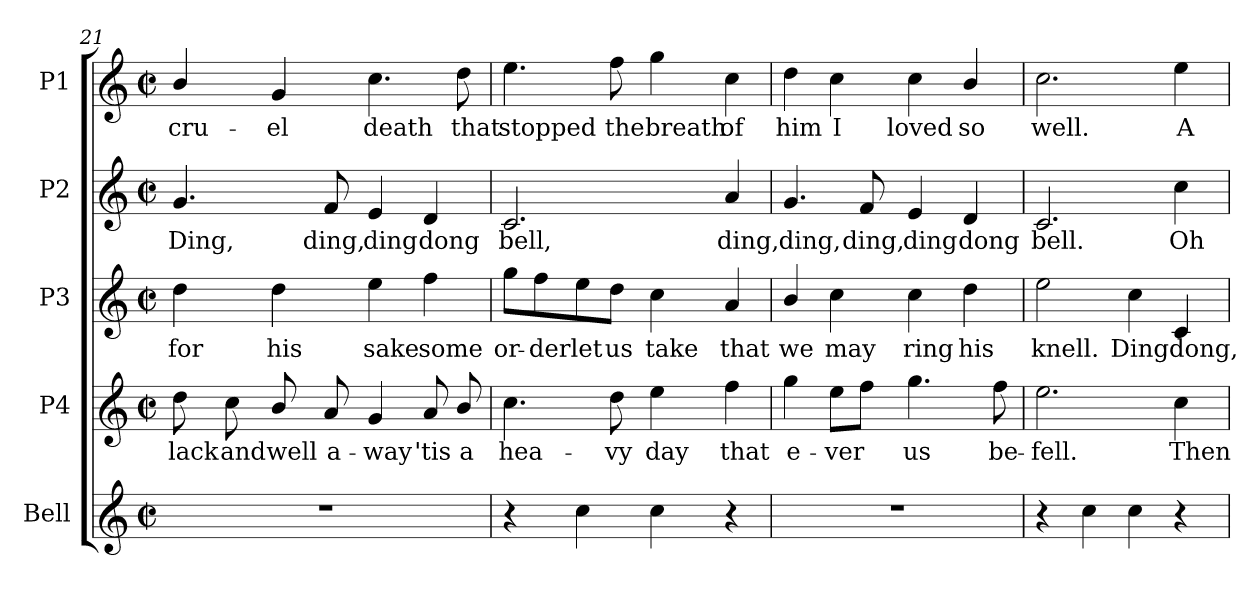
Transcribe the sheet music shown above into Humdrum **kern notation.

**kern	**kern	**text	**kern	**text	**kern	**text	**kern	**text
*part5	*part4	*part4	*part3	*part3	*part2	*part2	*part1	*part1
*staff5	*staff4	*staff4	*staff3	*staff3	*staff2	*staff2	*staff1	*staff1
*I"Bell	*I"P4	*	*I"P3	*	*I"P2	*	*I"P1	*
!!LO:LB:g=z
*clefG2	*clefG2	*	*clefG2	*	*clefG2	*	*clefG2	*
*ITrd-14c-24	*	*	*	*	*	*	*	*
*k[]	*k[]	*	*k[]	*	*k[]	*	*k[]	*
*C:	*C:	*	*C:	*	*C:	*	*C:	*
*M2/2	*M2/2	*	*M2/2	*	*M2/2	*	*M2/2	*
*met(c|)	*met(c|)	*	*met(c|)	*	*met(c|)	*	*met(c|)	*
=21	=21	=21	=21	=21	=21	=21	=21	=21
!	!	!LO:LY:b:color=#000000	!	!	!	!	!	!
!	!	!	!	!LO:LY:b:color=#000000	!	!	!	!
!	!	!	!	!	!	!LO:LY:b:color=#000000	!	!
!	!	!	!	!	!	!	!	!LO:LY:b:color=#000000
1r	8ddi\	-lack	4ddi\	for	4.gi/	Ding,	4bi/	cru-
!	!	!LO:LY:b:color=#000000	!	!	!	!	!	!
.	8cci\	and	.	.	.	.	.	.
!	!	!LO:LY:b:color=#000000	!	!	!	!	!	!
!	!	!	!	!LO:LY:b:color=#000000	!	!	!	!
!	!	!	!	!	!	!	!	!LO:LY:b:color=#000000
.	8bi/	well	4ddi\	his	.	.	4gi/	-el
!	!	!LO:LY:b:color=#000000	!	!	!	!	!	!
!	!	!	!	!	!	!LO:LY:b:color=#000000	!	!
.	8ai/	a-	.	.	8fi/	ding,	.	.
!	!	!LO:LY:b:color=#000000	!	!	!	!	!	!
!	!	!	!	!LO:LY:b:color=#000000	!	!	!	!
!	!	!	!	!	!	!LO:LY:b:color=#000000	!	!
!	!	!	!	!	!	!	!	!LO:LY:b:color=#000000
.	4gi/	-way	4eei\	sake	4ei/	ding	4.cci\	death
!	!	!LO:LY:b:color=#000000	!	!	!	!	!	!
!	!	!	!	!LO:LY:b:color=#000000	!	!	!	!
!	!	!	!	!	!	!LO:LY:b:color=#000000	!	!
.	8ai/	'tis	4ffi\	some	4di/	dong	.	.
!	!	!LO:LY:b:color=#000000	!	!	!	!	!	!
!	!	!	!	!	!	!	!	!LO:LY:b:color=#000000
.	8bi/	a	.	.	.	.	8ddi\	that
=22	=22	=22	=22	=22	=22	=22	=22	=22
!	!	!LO:LY:b:color=#000000	!	!	!	!	!	!
!	!	!	!	!LO:LY:b:color=#000000	!	!	!	!
!	!	!	!	!	!	!LO:LY:b:color=#000000	!	!
!	!	!	!	!	!	!	!	!LO:LY:b:color=#000000
4r	4.cci\	hea-	8ggi\L	or-	2.ci/	bell,	4.eei\	stopped
!	!	!	!	!LO:LY:b:color=#000000	!	!	!	!
.	.	.	8ffi\	-der	.	.	.	.
!	!	!	!	!LO:LY:b:color=#000000	!	!	!	!
4cccci\	.	.	8eei\	let	.	.	.	.
!	!	!LO:LY:b:color=#000000	!	!	!	!	!	!
!	!	!	!	!LO:LY:b:color=#000000	!	!	!	!
!	!	!	!	!	!	!	!	!LO:LY:b:color=#000000
.	8ddi\	-vy	8ddi\J	us	.	.	8ffi\	the
!	!	!LO:LY:b:color=#000000	!	!	!	!	!	!
!	!	!	!	!LO:LY:b:color=#000000	!	!	!	!
!	!	!	!	!	!	!	!	!LO:LY:b:color=#000000
4cccci\	4eei\	day	4cci\	take	.	.	4ggi\	breath
!	!	!LO:LY:b:color=#000000	!	!	!	!	!	!
!	!	!	!	!LO:LY:b:color=#000000	!	!	!	!
!	!	!	!	!	!	!LO:LY:b:color=#000000	!	!
!	!	!	!	!	!	!	!	!LO:LY:b:color=#000000
4r	4ffi\	that	4ai/	that	4ai/	ding,	4cci\	of
=23	=23	=23	=23	=23	=23	=23	=23	=23
!	!	!LO:LY:b:color=#000000	!	!	!	!	!	!
!	!	!	!	!LO:LY:b:color=#000000	!	!	!	!
!	!	!	!	!	!	!LO:LY:b:color=#000000	!	!
!	!	!	!	!	!	!	!	!LO:LY:b:color=#000000
1r	4ggi\	e-	4bi/	we	4.gi/	ding,	4ddi\	him
!	!	!LO:LY:b:color=#000000	!	!	!	!	!	!
!	!	!	!	!LO:LY:b:color=#000000	!	!	!	!
!	!	!	!	!	!	!	!	!LO:LY:b:color=#000000
.	8eei\L	-ver	4cci\	may	.	.	4cci\	I
!	!	!	!	!	!	!LO:LY:b:color=#000000	!	!
.	8ffi\J	.	.	.	8fi/	ding,	.	.
!	!	!LO:LY:b:color=#000000	!	!	!	!	!	!
!	!	!	!	!LO:LY:b:color=#000000	!	!	!	!
!	!	!	!	!	!	!LO:LY:b:color=#000000	!	!
!	!	!	!	!	!	!	!	!LO:LY:b:color=#000000
.	4.ggi\	us	4cci\	ring	4ei/	ding	4cci\	loved
!	!	!	!	!LO:LY:b:color=#000000	!	!	!	!
!	!	!	!	!	!	!LO:LY:b:color=#000000	!	!
!	!	!	!	!	!	!	!	!LO:LY:b:color=#000000
.	.	.	4ddi\	his	4di/	dong	4bi/	so
!	!	!LO:LY:b:color=#000000	!	!	!	!	!	!
.	8ffi\	be-	.	.	.	.	.	.
=24	=24	=24	=24	=24	=24	=24	=24	=24
!	!	!LO:LY:b:color=#000000	!	!	!	!	!	!
!	!	!	!	!LO:LY:b:color=#000000	!	!	!	!
!	!	!	!	!	!	!LO:LY:b:color=#000000	!	!
!	!	!	!	!	!	!	!	!LO:LY:b:color=#000000
4r	2.eei\	-fell.	2eei\	knell.	2.ci/	bell.	2.cci\	well.
4cccci\	.	.	.	.	.	.	.	.
!	!	!	!	!LO:LY:b:color=#000000	!	!	!	!
4cccci\	.	.	4cci\	Ding	.	.	.	.
!	!	!LO:LY:b:color=#000000	!	!	!	!	!	!
!	!	!	!	!LO:LY:b:color=#000000	!	!	!	!
!	!	!	!	!	!	!LO:LY:b:color=#000000	!	!
!	!	!	!	!	!	!	!	!LO:LY:b:color=#000000
4r	4cci\	Then	4ci/	dong,	4cci\	Oh	4eei\	A-
=	=	=	=	=	=	=	=	=
*-	*-	*-	*-	*-	*-	*-	*-	*-
